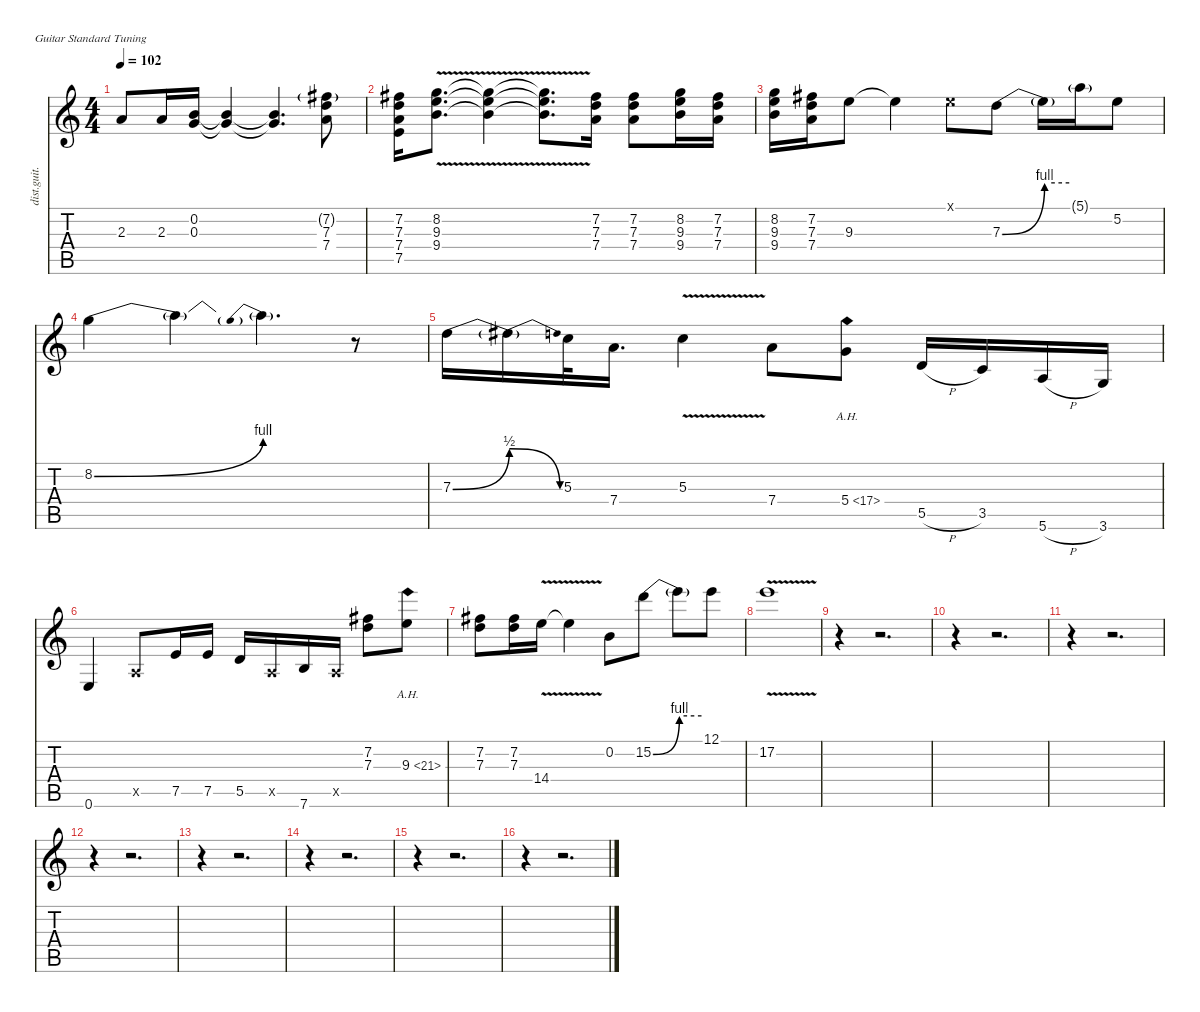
\defaultSystemsLayout 4
\hideDynamics
\bracketExtendMode nobrackets
\otherSystemsTrackNameOrientation horizontal
\track ("David Gilmour / Talkbox" "dist.guit.") {instrument distortionguitar}
\staff {score tabs}
\tuning (E4 B3 G3 D3 A2 E2)
\ts (4 4)
\tempo 102
\clef g2
\ks c
2.3.8{dy f beam Up} 2.3.16{beam Up} (0.2 0.3).16{beam Up} (0.2{t} 0.3{t}).4{beam Up} (0.2{t} 0.3{t}).4{d beam Up} (7.2{g acc #} 7.3 7.4).8{beam Down} |
(7.2{acc #} 7.3 7.4 7.5).16{beam Down} (8.2{v} 9.3{v} 9.4{v}).8{d beam Down} (8.2{v t} 9.3{v t} 9.4{v t}).4{beam Down} (8.2{v t} 9.3{v t} 9.4{v t}).8{d beam Down} (7.2{acc #} 7.3 7.4).16{beam Down} (7.2{acc #} 7.3 7.4).8{beam Down} (8.2 9.3 9.4).16{beam Down} (7.2{acc #} 7.3 7.4).16{beam Down} |
(8.2 9.3 9.4).16{beam Down} (7.2{acc #} 7.3 7.4).16{beam Down} 9.3.8{beam Down} 9.3{t}.4{beam Down} 0.1{x}.8{beam Down} 7.3{be (bend 0 0 60 4)}.8{beam Down} 7.3{be (hold 0 4 60 4) t}.16{beam Down} 5.1{g}.16{dy mf beam Down} 5.2.8{dy f beam Down} |
8.2{be (bend 0 0 60 4)}.4{beam Down} 8.2{t}.4{beam Down} 8.2{be (prebend 0 4 60 4) t}.4{d beam Down} r.8{beam Down} |
7.3{be (bend 0 0 60 2)}.16{beam Down} 7.3{be (release 0 2 60 0) t}.16{beam Down} 5.3.32{beam Down} 7.4.16{d beam Down} 5.3{v}.4{beam Down} 7.4.8{beam Down} 5.4{ah 12}.8{beam Down} 5.5{h}.16{beam Up} 3.5.16{beam Up} 5.6{h}.16{beam Up} 3.6.16{beam Up} |
0.6.4{beam Up} 0.5{x}.8{beam Up} 7.5.16{beam Up} 7.5.16{beam Up} 5.5.16{beam Up} 0.5{x}.16{beam Up} 7.6.16{beam Up} 0.5{x}.16{beam Up} (7.2{acc #} 7.3).8{beam Down} 9.3{ah 12}.8{beam Down} |
(7.2{acc #} 7.3).8{beam Down} (7.2{acc #} 7.3).16{beam Down} 14.4{v}.16{beam Down} 14.4{v t}.4{beam Down} 0.2.8{beam Down} 15.2{be (bend 0 0 60 4)}.8{beam Down} 15.2{be (hold 0 4 60 4) t}.8{beam Down} 12.1.8{beam Down} |
17.2{v}.1{beam Down} |
r.4{beam Down} r.2{d beam Down} |
r.4{beam Down} r.2{d beam Down} |
r.4{beam Down} r.2{d beam Down} |
r.4{beam Down} r.2{d beam Down} |
r.4{beam Down} r.2{d beam Down} |
r.4{beam Down} r.2{d beam Down} |
r.4{beam Down} r.2{d beam Down} |
r.4{beam Down} r.2{d beam Down}
